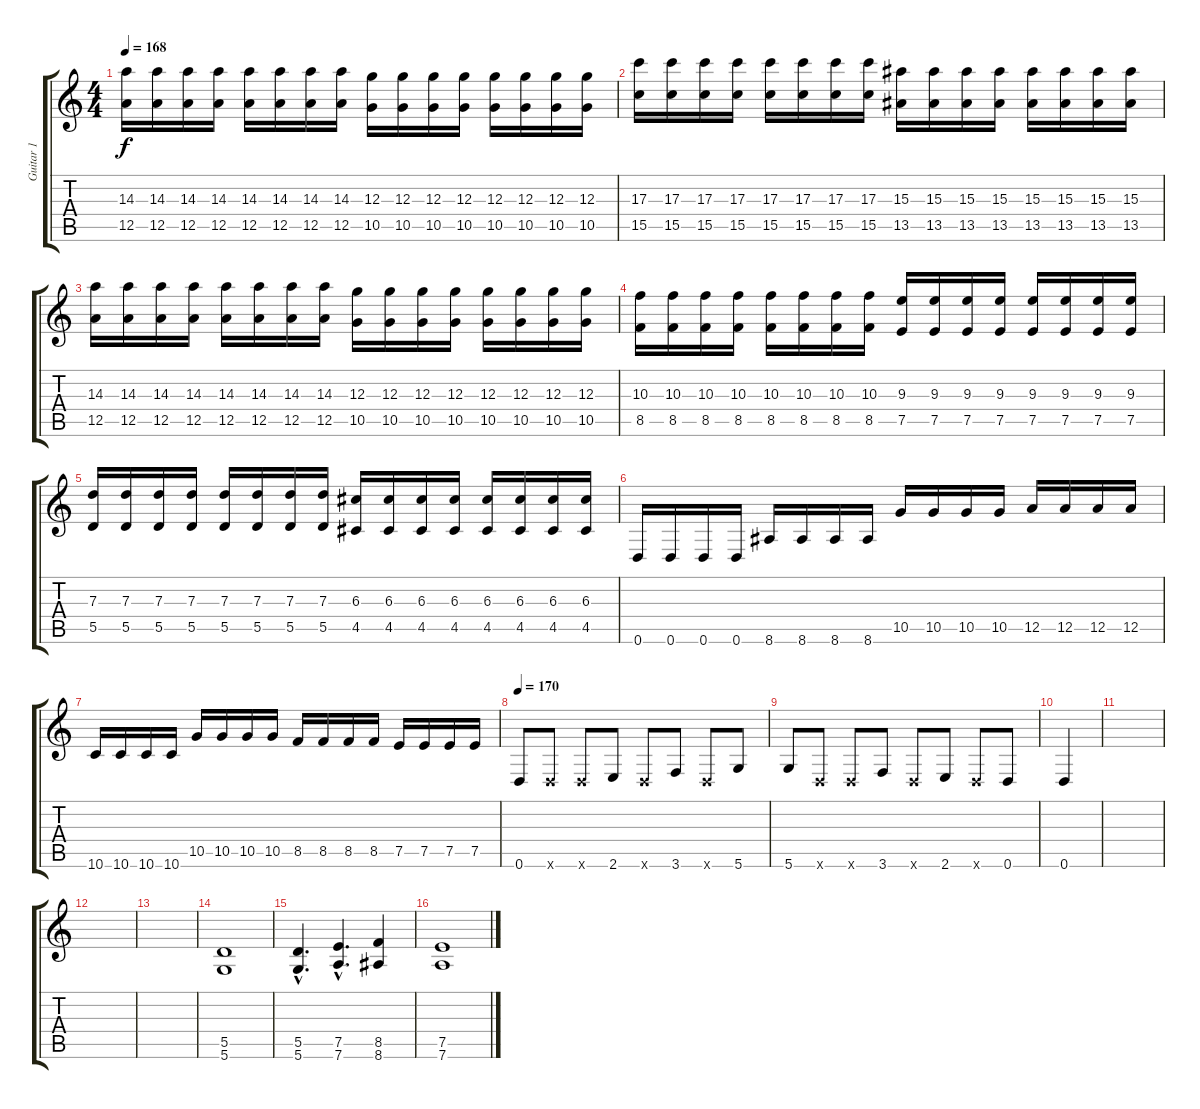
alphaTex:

\track ("Guitar 1" "Guitar 1") {instrument distortionguitar}
\staff {score tabs}
\tuning (E4 B3 G3 D3 A2 D2) {hide}
\ts (4 4)
\tempo 168
\clef g2
\ks c
(14.3 12.5).16{dy f} (14.3 12.5).16 (14.3 12.5).16 (14.3 12.5).16 (14.3 12.5).16 (14.3 12.5).16 (14.3 12.5).16 (14.3 12.5).16 (12.3 10.5).16 (12.3 10.5).16 (12.3 10.5).16 (12.3 10.5).16 (12.3 10.5).16 (12.3 10.5).16 (12.3 10.5).16 (12.3 10.5).16 |
(17.3 15.5).16 (17.3 15.5).16 (17.3 15.5).16 (17.3 15.5).16 (17.3 15.5).16 (17.3 15.5).16 (17.3 15.5).16 (17.3 15.5).16 (15.3 13.5).16 (15.3 13.5).16 (15.3 13.5).16 (15.3 13.5).16 (15.3 13.5).16 (15.3 13.5).16 (15.3 13.5).16 (15.3 13.5).16 |
(14.3 12.5).16 (14.3 12.5).16 (14.3 12.5).16 (14.3 12.5).16 (14.3 12.5).16 (14.3 12.5).16 (14.3 12.5).16 (14.3 12.5).16 (12.3 10.5).16 (12.3 10.5).16 (12.3 10.5).16 (12.3 10.5).16 (12.3 10.5).16 (12.3 10.5).16 (12.3 10.5).16 (12.3 10.5).16 |
(10.3 8.5).16 (10.3 8.5).16 (10.3 8.5).16 (10.3 8.5).16 (10.3 8.5).16 (10.3 8.5).16 (10.3 8.5).16 (10.3 8.5).16 (9.3 7.5).16 (9.3 7.5).16 (9.3 7.5).16 (9.3 7.5).16 (9.3 7.5).16 (9.3 7.5).16 (9.3 7.5).16 (9.3 7.5).16 |
(7.3 5.5).16 (7.3 5.5).16 (7.3 5.5).16 (7.3 5.5).16 (7.3 5.5).16 (7.3 5.5).16 (7.3 5.5).16 (7.3 5.5).16 (6.3 4.5).16 (6.3 4.5).16 (6.3 4.5).16 (6.3 4.5).16 (6.3 4.5).16 (6.3 4.5).16 (6.3 4.5).16 (6.3 4.5).16 |
0.6.16 0.6.16 0.6.16 0.6.16 8.6.16 8.6.16 8.6.16 8.6.16 10.5.16 10.5.16 10.5.16 10.5.16 12.5.16 12.5.16 12.5.16 12.5.16 |
10.6.16 10.6.16 10.6.16 10.6.16 10.5.16 10.5.16 10.5.16 10.5.16 8.5.16 8.5.16 8.5.16 8.5.16 7.5.16 7.5.16 7.5.16 7.5.16 |
\tempo 170
0.6.8 0.6{x}.8 0.6{x}.8 2.6.8 0.6{x}.8 3.6.8 0.6{x}.8 5.6.8 |
5.6.8 0.6{x}.8 0.6{x}.8 3.6.8 0.6{x}.8 2.6.8 0.6{x}.8 0.6.8 |
0.6.4 |
|
|
|
(5.5 5.6).1{volume 16} |
(5.5{hac} 5.6{hac}).4{d} (7.5{hac} 7.6{hac}).4{d} (8.5 8.6).4 |
(7.5 7.6).1
